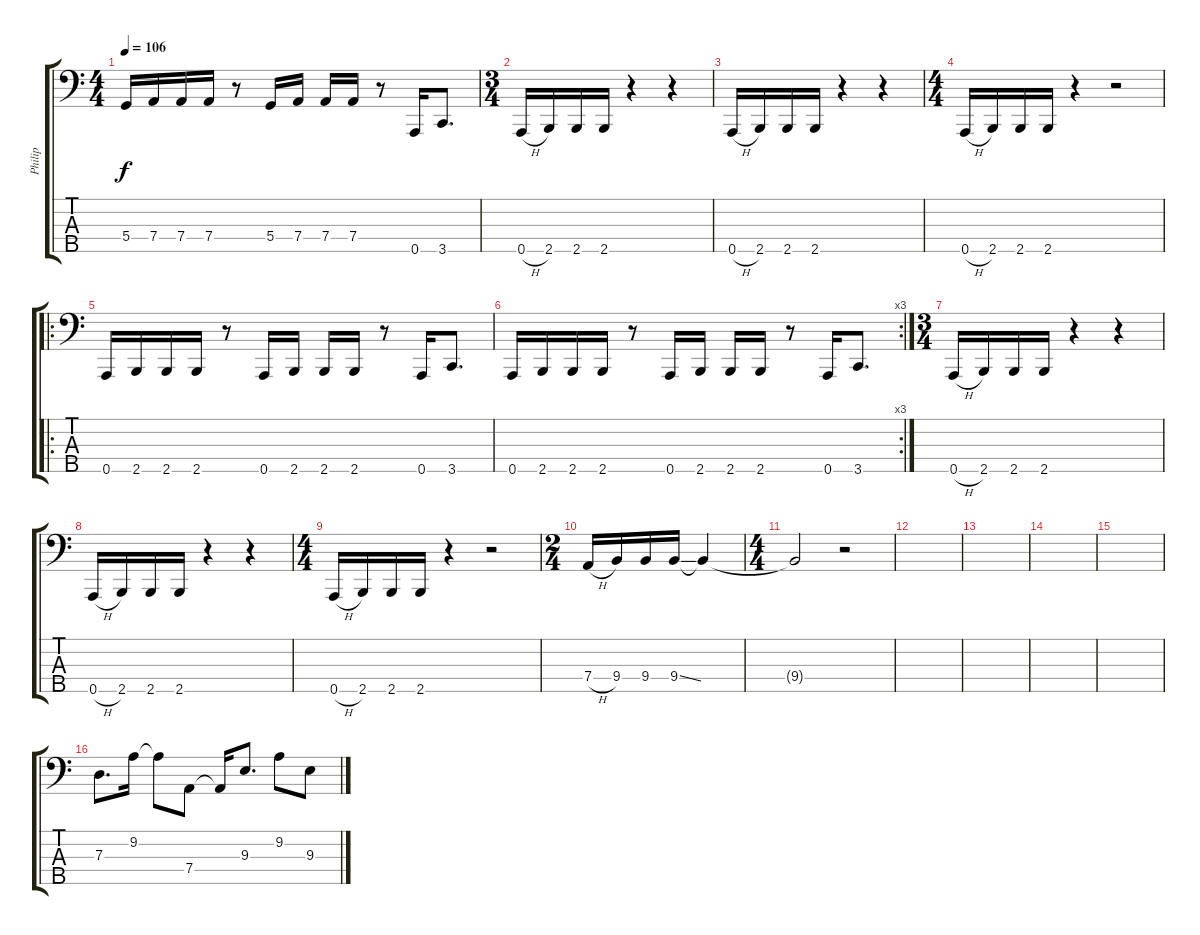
\track ("Philip " "Philip ") {instrument electricbasspick}
\staff {score tabs}
\tuning (F2 C2 G1 D1 A0) {hide}
\ts (4 4)
\tempo 106
\clef f4
\ks c
5.4.16{dy f} 7.4.16 7.4.16 7.4.16 r.8 5.4.16 7.4.16 7.4.16 7.4.16 r.8 0.5.16 3.5.8{d} |
\ts (3 4)
0.5{h}.16 2.5.16 2.5.16 2.5.16 r.4 r.4 |
0.5{h}.16 2.5.16 2.5.16 2.5.16 r.4 r.4 |
\ts (4 4)
0.5{h}.16 2.5.16 2.5.16 2.5.16 r.4 r.2 |
\ro
0.5.16 2.5.16 2.5.16 2.5.16 r.8 0.5.16 2.5.16 2.5.16 2.5.16 r.8 0.5.16 3.5.8{d} |
\rc 3
0.5.16 2.5.16 2.5.16 2.5.16 r.8 0.5.16 2.5.16 2.5.16 2.5.16 r.8 0.5.16 3.5.8{d} |
\ts (3 4)
0.5{h}.16 2.5.16 2.5.16 2.5.16 r.4 r.4 |
0.5{h}.16 2.5.16 2.5.16 2.5.16 r.4 r.4 |
\ts (4 4)
0.5{h}.16 2.5.16 2.5.16 2.5.16 r.4 r.2 |
\ts (2 4)
7.4{h}.16 9.4.16 9.4.16 9.4{ss}.16 9.4{t}.4 |
\ts (4 4)
9.4{t}.2 r.2 |
|
|
|
|
7.3.8{d} 9.2.16 9.2{t}.8 7.4.8 7.4{t}.16 9.3.8{d} 9.2.8 9.3.8
